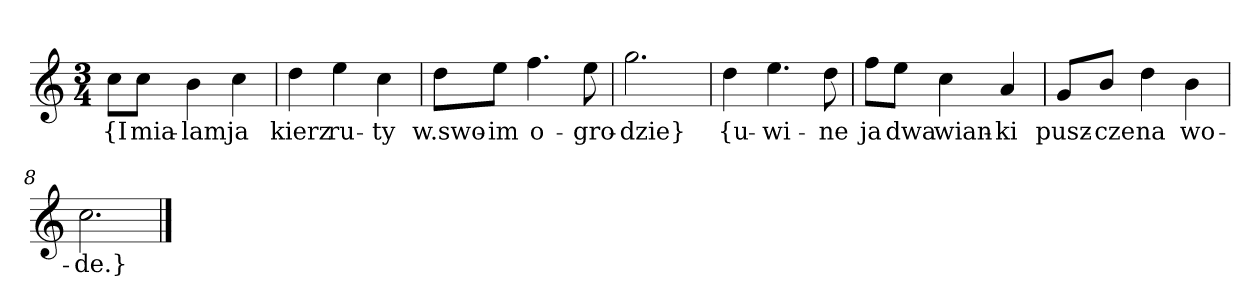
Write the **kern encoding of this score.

**kern	**text
*part1	*part1
*staff1	*staff1
*clefG2	*
*k[]	*
*C:	*
*M3/4	*
=	=
8cc\L	{I
8cc\J	mia-
4b	-lam
4cc	ja
=2	=2
4dd	kierz
4ee	ru-
4cc	-ty
=3	=3
8dd\L	w.swo-
8ee\J	-im
4.ff	o-
8ee	-gro-
=4	=4
2.gg	-dzie}
=5y	=5y
4dd	{u-
4.ee	-wi-
8dd	-ne
=6	=6
8ff\L	ja
8ee\J	dwa
4cc	wian-
4a	-ki
=7	=7
8g/L	pusz-
8b/J	-cze
4dd	na
4b	wo-
=8	=8
2.cc	-de.}
==	==
*-	*-
